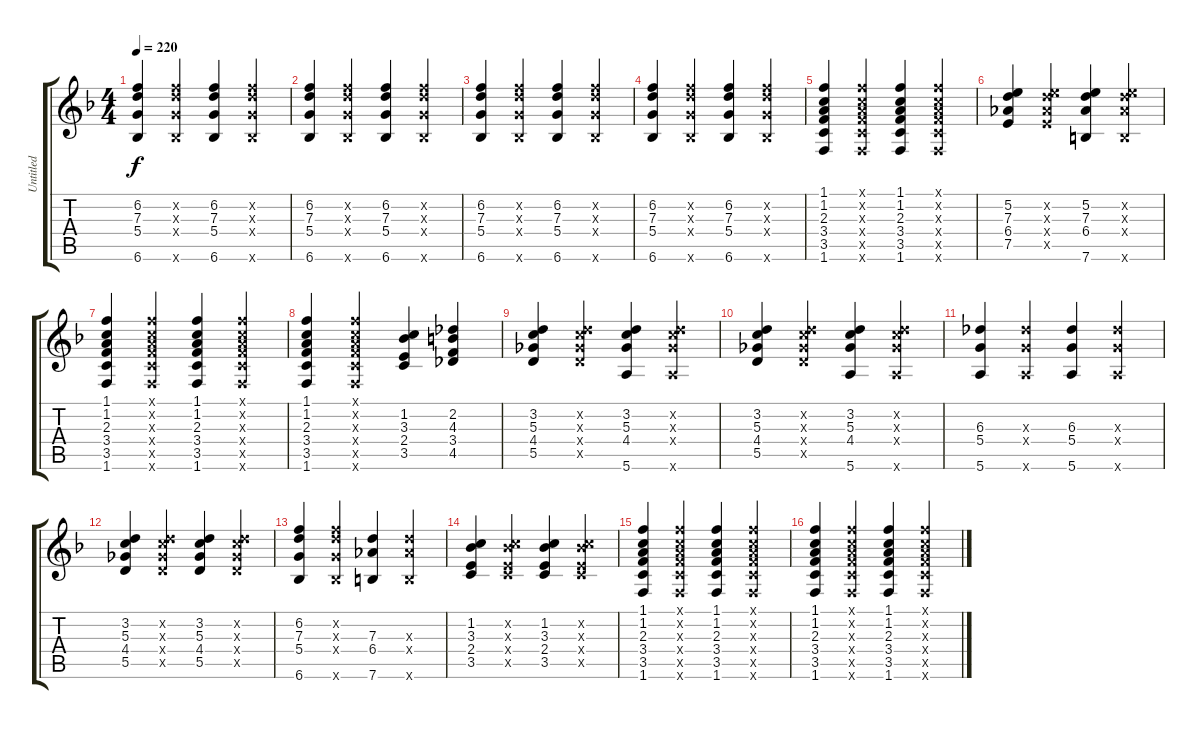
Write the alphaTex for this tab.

\track ("Untitled" "Untitled") {instrument acousticguitarsteel}
\staff {score tabs}
\tuning (E4 B3 G3 D3 A2 E2) {hide}
\ts (4 4)
\tempo 220
\clef g2
\ks f
(6.2 7.3 5.4 6.6).4{dy f} (6.2{x} 7.3{x} 5.4{x} 6.6{x}).4 (6.2 7.3 5.4 6.6).4 (6.2{x} 7.3{x} 5.4{x} 6.6{x}).4 |
(6.2 7.3 5.4 6.6).4 (6.2{x} 7.3{x} 5.4{x} 6.6{x}).4 (6.2 7.3 5.4 6.6).4 (6.2{x} 7.3{x} 5.4{x} 6.6{x}).4 |
(6.2 7.3 5.4 6.6).4 (6.2{x} 7.3{x} 5.4{x} 6.6{x}).4 (6.2 7.3 5.4 6.6).4 (6.2{x} 7.3{x} 5.4{x} 6.6{x}).4 |
(6.2 7.3 5.4 6.6).4 (6.2{x} 7.3{x} 5.4{x} 6.6{x}).4 (6.2 7.3 5.4 6.6).4 (6.2{x} 7.3{x} 5.4{x} 6.6{x}).4 |
(1.1 1.2 2.3 3.4 3.5 1.6).4 (1.1{x} 1.2{x} 2.3{x} 3.4{x} 3.5{x} 1.6{x}).4 (1.1 1.2 2.3 3.4 3.5 1.6).4 (1.1{x} 1.2{x} 2.3{x} 3.4{x} 3.5{x} 1.6{x}).4 |
(5.2 7.3 6.4 7.5).4 (5.2{x} 7.3{x} 6.4{x} 7.5{x}).4 (5.2 7.3 6.4 7.6).4 (5.2{x} 7.3{x} 6.4{x} 7.6{x}).4 |
(1.1 1.2 2.3 3.4 3.5 1.6).4 (1.1{x} 1.2{x} 2.3{x} 3.4{x} 3.5{x} 1.6{x}).4 (1.1 1.2 2.3 3.4 3.5 1.6).4 (1.1{x} 1.2{x} 2.3{x} 3.4{x} 3.5{x} 1.6{x}).4 |
(1.1 1.2 2.3 3.4 3.5 1.6).4 (1.1{x} 1.2{x} 2.3{x} 3.4{x} 3.5{x} 1.6{x}).4 (1.2 3.3 2.4 3.5).4 (2.2 4.3 3.4 4.5).4 |
(3.2 5.3 4.4 5.5).4 (3.2{x} 5.3{x} 4.4{x} 5.5{x}).4 (3.2 5.3 4.4 5.6).4 (3.2{x} 5.3{x} 4.4{x} 5.6{x}).4 |
(3.2 5.3 4.4 5.5).4 (3.2{x} 5.3{x} 4.4{x} 5.5{x}).4 (3.2 5.3 4.4 5.6).4 (3.2{x} 5.3{x} 4.4{x} 5.6{x}).4 |
(6.3 5.4 5.6).4 (6.3{x} 5.4{x} 5.6{x}).4 (6.3 5.4 5.6).4 (6.3{x} 5.4{x} 5.6{x}).4 |
(3.2 5.3 4.4 5.5).4 (3.2{x} 5.3{x} 4.4{x} 5.5{x}).4 (3.2 5.3 4.4 5.5).4 (3.2{x} 5.3{x} 4.4{x} 5.5{x}).4 |
(6.2 7.3 5.4 6.6).4 (6.2{x} 7.3{x} 5.4{x} 6.6{x}).4 (7.3 6.4 7.6).4 (7.3{x} 6.4{x} 7.6{x}).4 |
(1.2 3.3 2.4 3.5).4 (1.2{x} 3.3{x} 2.4{x} 3.5{x}).4 (1.2 3.3 2.4 3.5).4 (1.2{x} 3.3{x} 2.4{x} 3.5{x}).4 |
(1.1 1.2 2.3 3.4 3.5 1.6).4 (1.1{x} 1.2{x} 2.3{x} 3.4{x} 3.5{x} 1.6{x}).4 (1.1 1.2 2.3 3.4 3.5 1.6).4 (1.1{x} 1.2{x} 2.3{x} 3.4{x} 3.5{x} 1.6{x}).4 |
(1.1 1.2 2.3 3.4 3.5 1.6).4 (1.1{x} 1.2{x} 2.3{x} 3.4{x} 3.5{x} 1.6{x}).4 (1.1 1.2 2.3 3.4 3.5 1.6).4 (1.1{x} 1.2{x} 2.3{x} 3.4{x} 3.5{x} 1.6{x}).4
